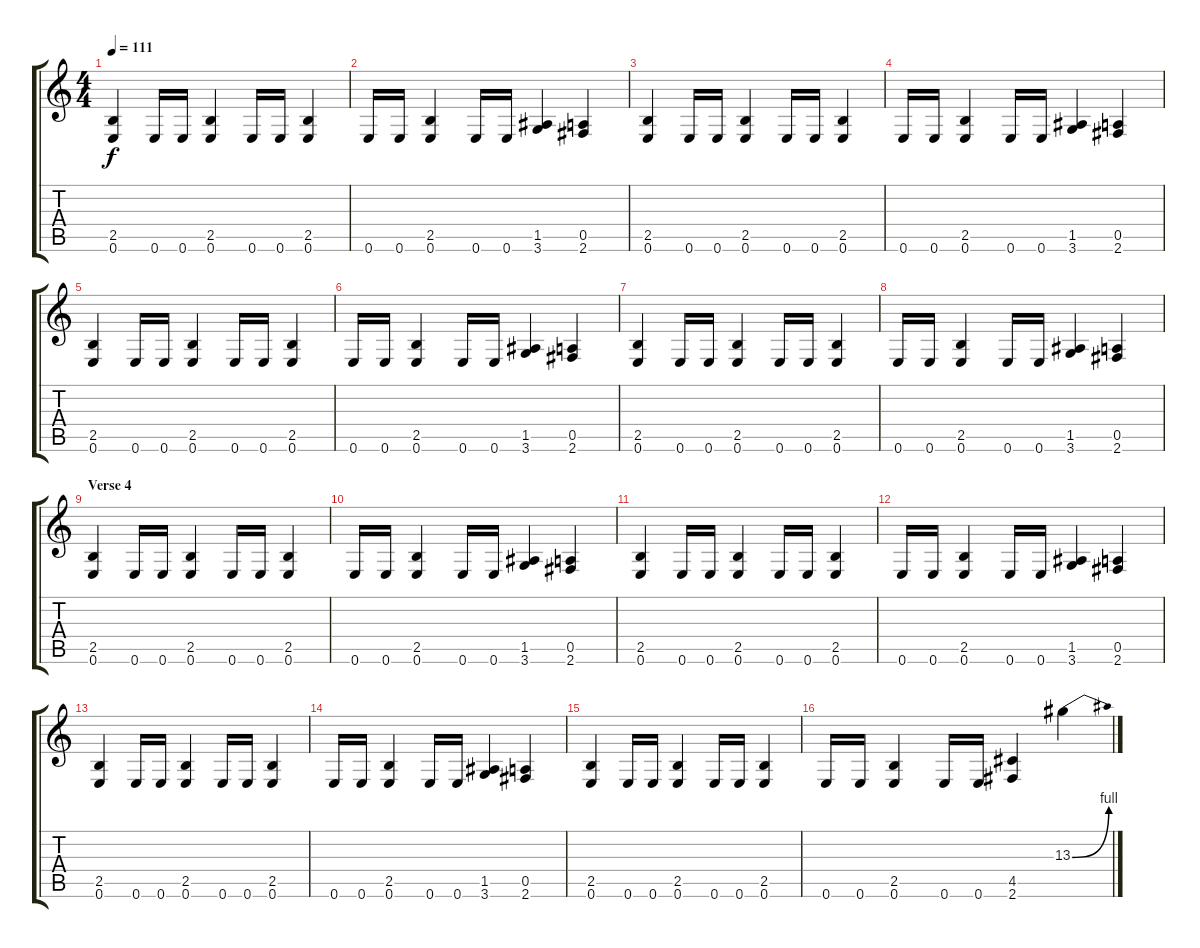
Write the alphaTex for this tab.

\track "" {instrument acousticguitarsteel}
\staff {score tabs}
\tuning (E4 B3 G3 D3 A2 E2) {hide}
\ts (4 4)
\tempo 111
\clef g2
\ks c
(2.5 0.6).4{dy f volume 16 balance 5 instrument distortionguitar} 0.6.16 0.6.16 (2.5 0.6).4 0.6.16 0.6.16 (2.5 0.6).4 |
0.6.16 0.6.16 (2.5 0.6).4 0.6.16 0.6.16 (1.5 3.6).4 (0.5 2.6).4 |
(2.5 0.6).4{volume 16 balance 5 instrument distortionguitar} 0.6.16 0.6.16 (2.5 0.6).4 0.6.16 0.6.16 (2.5 0.6).4 |
0.6.16 0.6.16 (2.5 0.6).4 0.6.16 0.6.16 (1.5 3.6).4 (0.5 2.6).4 |
(2.5 0.6).4{volume 16 balance 5 instrument distortionguitar} 0.6.16 0.6.16 (2.5 0.6).4 0.6.16 0.6.16 (2.5 0.6).4 |
0.6.16 0.6.16 (2.5 0.6).4 0.6.16 0.6.16 (1.5 3.6).4 (0.5 2.6).4 |
(2.5 0.6).4{volume 16 balance 5 instrument distortionguitar} 0.6.16 0.6.16 (2.5 0.6).4 0.6.16 0.6.16 (2.5 0.6).4 |
0.6.16 0.6.16 (2.5 0.6).4 0.6.16 0.6.16 (1.5 3.6).4 (0.5 2.6).4 |
\section ("" "Verse 4")
(2.5 0.6).4{volume 16 balance 5 instrument distortionguitar} 0.6.16 0.6.16 (2.5 0.6).4 0.6.16 0.6.16 (2.5 0.6).4 |
0.6.16 0.6.16 (2.5 0.6).4 0.6.16 0.6.16 (1.5 3.6).4 (0.5 2.6).4 |
(2.5 0.6).4{volume 16 balance 5 instrument distortionguitar} 0.6.16 0.6.16 (2.5 0.6).4 0.6.16 0.6.16 (2.5 0.6).4 |
0.6.16 0.6.16 (2.5 0.6).4 0.6.16 0.6.16 (1.5 3.6).4 (0.5 2.6).4 |
(2.5 0.6).4{volume 16 balance 5 instrument distortionguitar} 0.6.16 0.6.16 (2.5 0.6).4 0.6.16 0.6.16 (2.5 0.6).4 |
0.6.16 0.6.16 (2.5 0.6).4 0.6.16 0.6.16 (1.5 3.6).4 (0.5 2.6).4 |
(2.5 0.6).4{volume 16 balance 5 instrument distortionguitar} 0.6.16 0.6.16 (2.5 0.6).4 0.6.16 0.6.16 (2.5 0.6).4 |
0.6.16 0.6.16 (2.5 0.6).4 0.6.16 0.6.16 (4.5 2.6).4 13.3{be (bend 0 0 60 4)}.4
